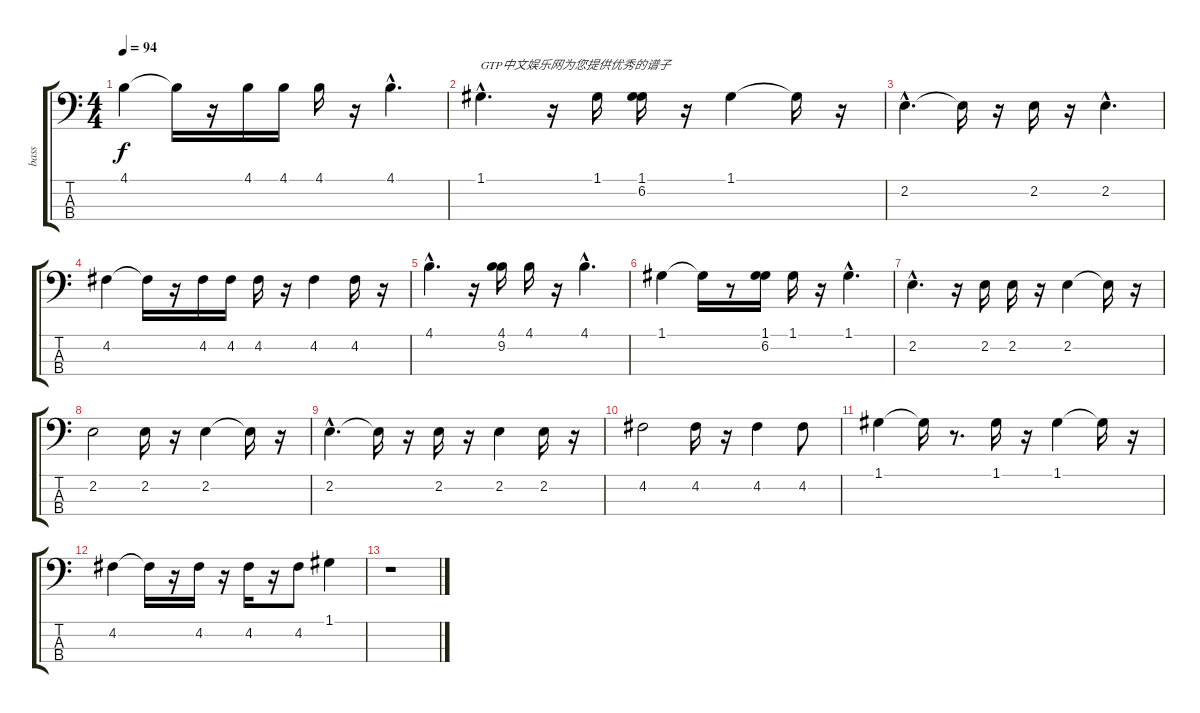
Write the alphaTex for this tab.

\track ("bass" "bass") {instrument electricbassfinger}
\staff {score tabs}
\tuning (G2 D2 A1 E1) {hide}
\ts (4 4)
\tempo 94
\clef f4
\ks c
4.1.4{dy f instrument electricbassfinger} 4.1{t}.16 r.16 4.1.16 4.1.16 4.1.16 r.16 4.1{hac}.4{d} |
1.1{hac}.4{d txt "GTP中文娱乐网为您提供优秀的谱子"} r.16 1.1.16 (1.1 6.2).16 r.16 1.1.4 1.1{t}.16 r.16 |
2.2{hac}.4{d} 2.2{t}.16 r.16 2.2.16 r.16 2.2{hac}.4{d} |
4.2.4 4.2{t}.16 r.16 4.2.16 4.2.16 4.2.16 r.16 4.2.4 4.2.16 r.16 |
4.1{hac}.4{d} r.16 (4.1 9.2).16 4.1.16 r.16 4.1{hac}.4{d} |
1.1.4 1.1{t}.16 r.8 (1.1 6.2).16 1.1.16 r.16 1.1{hac}.4{d} |
2.2{hac}.4{d} r.16 2.2.16 2.2.16 r.16 2.2.4 2.2{t}.16 r.16 |
2.2.2 2.2.16 r.16 2.2.4 2.2{t}.16 r.16 |
2.2{hac}.4{d} 2.2{t}.16 r.16 2.2.16 r.16 2.2.4 2.2.16 r.16 |
4.2.2 4.2.16 r.16 4.2.4 4.2.8 |
1.1.4 1.1{t}.16 r.8{d} 1.1.16 r.16 1.1.4 1.1{t}.16 r.16 |
4.2.4 4.2{t}.16 r.16 4.2.16 r.16 4.2.16 r.16 4.2.8 1.1.4 |
r.1
